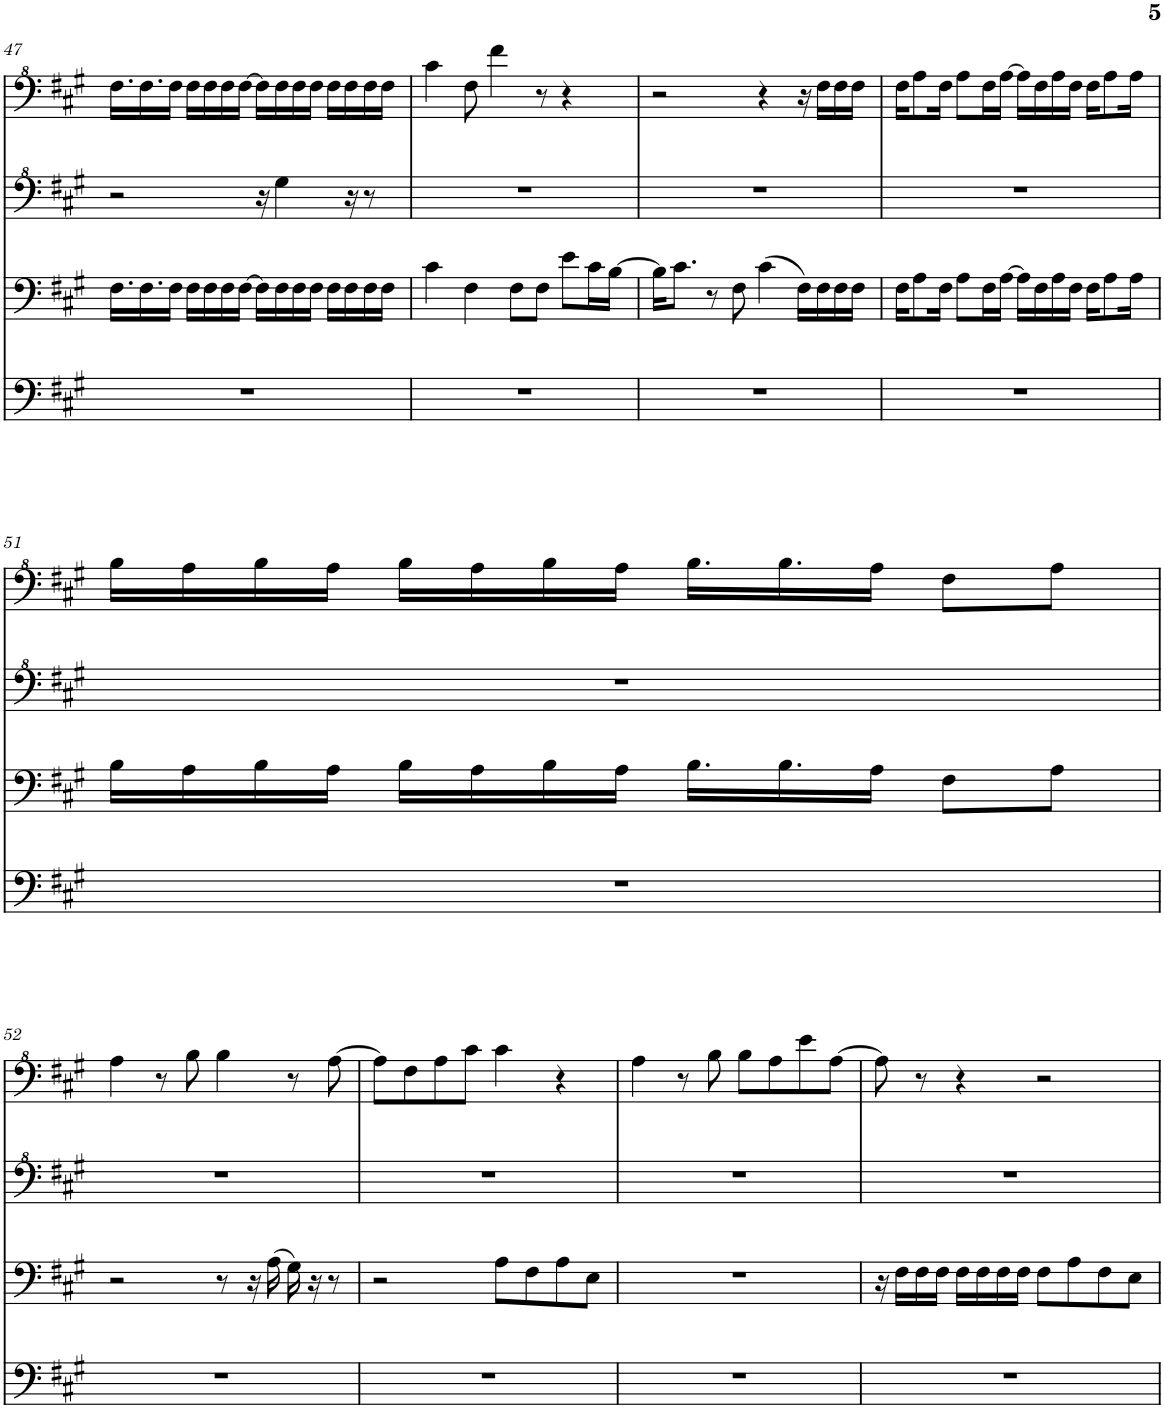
**kern	**kern	**kern	**kern
*part1	*part1	*part1	*part1
*staff4	*staff3	*staff2	*staff1
*I"Piano	*	*	*
*I'Pno.	*	*	*
!!LO:PB:g=z
*clefF4	*clefF4	*clefF^4	*clefF^4
*k[f#c#g#]	*k[f#c#g#]	*k[f#c#g#]	*k[f#c#g#]
*M4/4	*M4/4	*M4/4	*M4/4
=47	=47	=47	=47
1r	16.F#\LL	2r	16.f#\LL
.	16.F#\	.	16.f#\
.	16F#\JJ	.	16f#\JJ
.	16F#\LL	.	16f#\LL
.	16F#\	.	16f#\
.	16F#\	.	16f#\
.	[16F#\JJ	.	[16f#\JJ
.	16F#\LL]	16r	16f#\LL]
.	16F#\	4g#\	16f#\
.	16F#\	.	16f#\
.	16F#\JJ	.	16f#\JJ
.	16F#\LL	.	16f#\LL
.	16F#\	16r	16f#\
.	16F#\	8r	16f#\
.	16F#\JJ	.	16f#\JJ
=48	=48	=48	=48
1r	4c#\	1r	4cc#\
.	4F#\	.	8f#\
.	.	.	4ff#\
.	8F#\L	.	.
.	8F#\J	.	8r
.	8e\L	.	4r
.	16c#\L	.	.
.	[16B\JJ	.	.
=49	=49	=49	=49
1r	16B\KL]	1r	2r
.	8.c#\J	.	.
.	8r	.	.
.	8F#\	.	.
.	4c#\	.	4r
.	16F#\LL	.	16r
.	16F#\	.	16f#\LL
.	16F#\	.	16f#\
.	16F#\JJ	.	16f#\JJ
=50	=50	=50	=50
1r	16F#\KL	1r	16f#\KL
.	8A\	.	8a\
.	16F#\Jk	.	16f#\Jk
.	8A\L	.	8a\L
.	16F#\L	.	16f#\L
.	[16A\JJ	.	[16a\JJ
.	16A\LL]	.	16a\LL]
.	16F#\	.	16f#\
.	16A\	.	16a\
.	16F#\JJ	.	16f#\JJ
.	16F#\KL	.	16f#\KL
.	8A\	.	8a\
.	16A\Jk	.	16a\Jk
!!LO:LB:g=z
=51	=51	=51	=51
1r	16B\LL	1r	16b\LL
.	16A\	.	16a\
.	16B\	.	16b\
.	16A\JJ	.	16a\JJ
.	16B\LL	.	16b\LL
.	16A\	.	16a\
.	16B\	.	16b\
.	16A\JJ	.	16a\JJ
.	16.B\LL	.	16.b\LL
.	16.B\	.	16.b\
.	16A\JJ	.	16a\JJ
.	8F#\L	.	8f#\L
.	8A\J	.	8a\J
!!LO:LB:g=z
=52	=52	=52	=52
1r	2r	1r	4a\
.	.	.	8r
.	.	.	8b\
.	8r	.	4b\
.	16r	.	.
.	16A\	.	.
.	16G#\	.	8r
.	16r	.	.
.	8r	.	[8a\
=53	=53	=53	=53
1r	2r	1r	8a\L]
.	.	.	8f#\
.	.	.	8a\
.	.	.	8cc#\J
.	8A\L	.	4cc#\
.	8F#\	.	.
.	8A\	.	4r
.	8E\J	.	.
=54	=54	=54	=54
1r	1r	1r	4a\
.	.	.	8r
.	.	.	8b\
.	.	.	8b\L
.	.	.	8a\
.	.	.	8ee\
.	.	.	[8a\J
=55	=55	=55	=55
1r	16r	1r	8a\]
.	16F#\LL	.	.
.	16F#\	.	8r
.	16F#\JJ	.	.
.	16F#\LL	.	4r
.	16F#\	.	.
.	16F#\	.	.
.	16F#\JJ	.	.
.	8F#\L	.	2r
.	8A\	.	.
.	8F#\	.	.
.	8E\J	.	.
=	=	=	=
*-	*-	*-	*-
